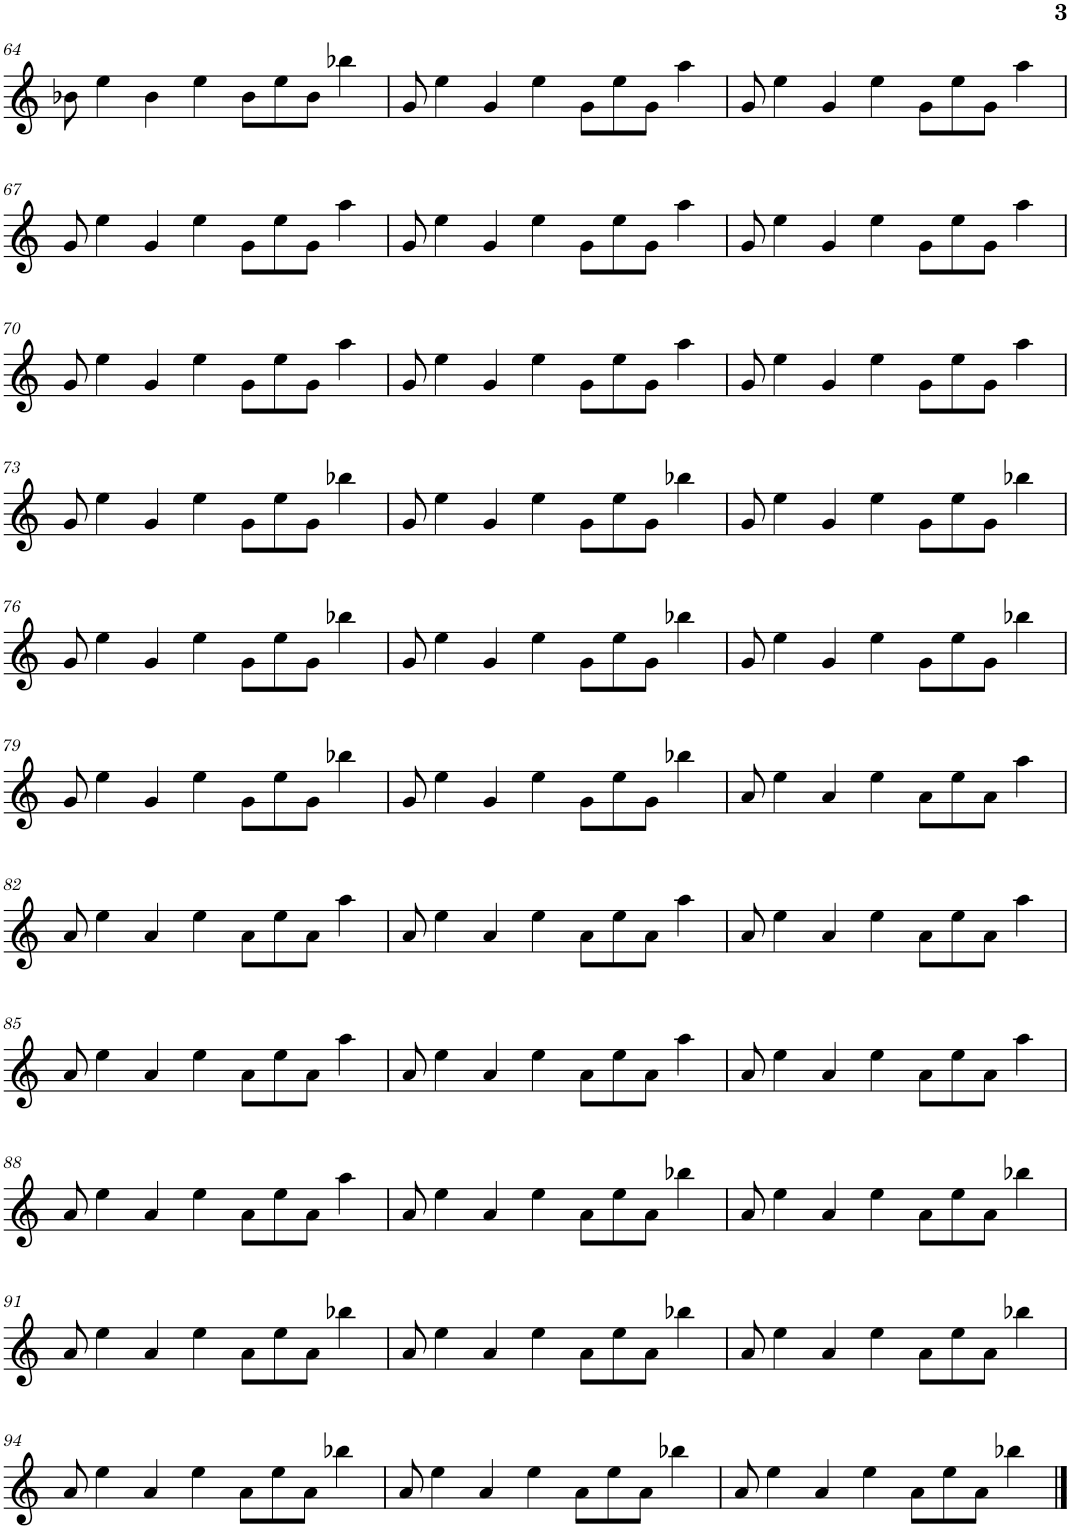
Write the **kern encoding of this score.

**kern
*part1
*staff1
*I"Violino
*I'Vno.
!!LO:PB:g=z
*clefG2
*k[]
*M6/4
=64
8b-X\
4ee\
4b-\
4ee\
8b-\L
8ee\
8b-\J
4bb-X\
=65
8g/
4ee\
4g/
4ee\
8g\L
8ee\
8g\J
4aa\
=66
8g/
4ee\
4g/
4ee\
8g\L
8ee\
8g\J
4aa\
!!LO:LB:g=z
=67
8g/
4ee\
4g/
4ee\
8g\L
8ee\
8g\J
4aa\
=68
8g/
4ee\
4g/
4ee\
8g\L
8ee\
8g\J
4aa\
=69
8g/
4ee\
4g/
4ee\
8g\L
8ee\
8g\J
4aa\
!!LO:LB:g=z
=70
8g/
4ee\
4g/
4ee\
8g\L
8ee\
8g\J
4aa\
=71
8g/
4ee\
4g/
4ee\
8g\L
8ee\
8g\J
4aa\
=72
8g/
4ee\
4g/
4ee\
8g\L
8ee\
8g\J
4aa\
!!LO:LB:g=z
=73
8g/
4ee\
4g/
4ee\
8g\L
8ee\
8g\J
4bb-X\
=74
8g/
4ee\
4g/
4ee\
8g\L
8ee\
8g\J
4bb-X\
=75
8g/
4ee\
4g/
4ee\
8g\L
8ee\
8g\J
4bb-X\
!!LO:LB:g=z
=76
8g/
4ee\
4g/
4ee\
8g\L
8ee\
8g\J
4bb-X\
=77
8g/
4ee\
4g/
4ee\
8g\L
8ee\
8g\J
4bb-X\
=78
8g/
4ee\
4g/
4ee\
8g\L
8ee\
8g\J
4bb-X\
!!LO:LB:g=z
=79
8g/
4ee\
4g/
4ee\
8g\L
8ee\
8g\J
4bb-X\
=80
8g/
4ee\
4g/
4ee\
8g\L
8ee\
8g\J
4bb-X\
=81
8a/
4ee\
4a/
4ee\
8a\L
8ee\
8a\J
4aa\
!!LO:LB:g=z
=82
8a/
4ee\
4a/
4ee\
8a\L
8ee\
8a\J
4aa\
=83
8a/
4ee\
4a/
4ee\
8a\L
8ee\
8a\J
4aa\
=84
8a/
4ee\
4a/
4ee\
8a\L
8ee\
8a\J
4aa\
!!LO:LB:g=z
=85
8a/
4ee\
4a/
4ee\
8a\L
8ee\
8a\J
4aa\
=86
8a/
4ee\
4a/
4ee\
8a\L
8ee\
8a\J
4aa\
=87
8a/
4ee\
4a/
4ee\
8a\L
8ee\
8a\J
4aa\
!!LO:LB:g=z
=88
8a/
4ee\
4a/
4ee\
8a\L
8ee\
8a\J
4aa\
=89
8a/
4ee\
4a/
4ee\
8a\L
8ee\
8a\J
4bb-X\
=90
8a/
4ee\
4a/
4ee\
8a\L
8ee\
8a\J
4bb-X\
!!LO:LB:g=z
=91
8a/
4ee\
4a/
4ee\
8a\L
8ee\
8a\J
4bb-X\
=92
8a/
4ee\
4a/
4ee\
8a\L
8ee\
8a\J
4bb-X\
=93
8a/
4ee\
4a/
4ee\
8a\L
8ee\
8a\J
4bb-X\
!!LO:LB:g=z
=94
8a/
4ee\
4a/
4ee\
8a\L
8ee\
8a\J
4bb-X\
=95
8a/
4ee\
4a/
4ee\
8a\L
8ee\
8a\J
4bb-X\
=96
8a/
4ee\
4a/
4ee\
8a\L
8ee\
8a\J
4bb-X\
==
*-
